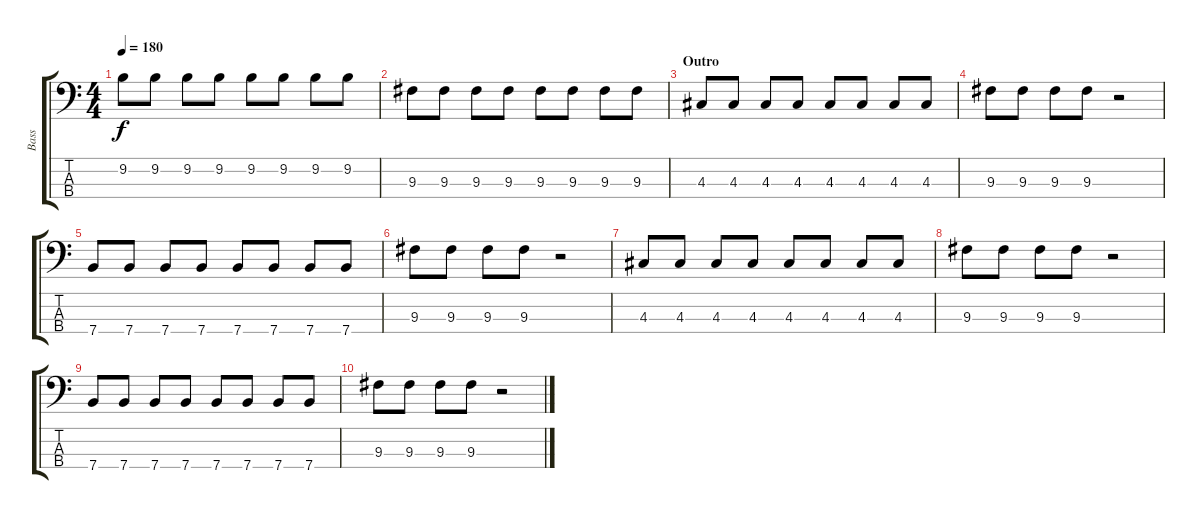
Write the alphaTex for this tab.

\track ("Bass" "Bass") {instrument electricbassfinger}
\staff {score tabs}
\tuning (G2 D2 A1 E1) {hide}
\ts (4 4)
\tempo 180
\clef f4
\ks c
9.2.8{dy f} 9.2.8 9.2.8 9.2.8 9.2.8 9.2.8 9.2.8 9.2.8 |
9.3.8 9.3.8 9.3.8 9.3.8 9.3.8 9.3.8 9.3.8 9.3.8 |
\section ("" "Outro")
4.3.8 4.3.8 4.3.8 4.3.8 4.3.8 4.3.8 4.3.8 4.3.8 |
9.3.8 9.3.8 9.3.8 9.3.8 r.2 |
7.4.8 7.4.8 7.4.8 7.4.8 7.4.8 7.4.8 7.4.8 7.4.8 |
9.3.8 9.3.8 9.3.8 9.3.8 r.2 |
4.3.8 4.3.8 4.3.8 4.3.8 4.3.8 4.3.8 4.3.8 4.3.8 |
9.3.8 9.3.8 9.3.8 9.3.8 r.2 |
7.4.8 7.4.8 7.4.8 7.4.8 7.4.8 7.4.8 7.4.8 7.4.8 |
9.3.8 9.3.8 9.3.8 9.3.8 r.2
